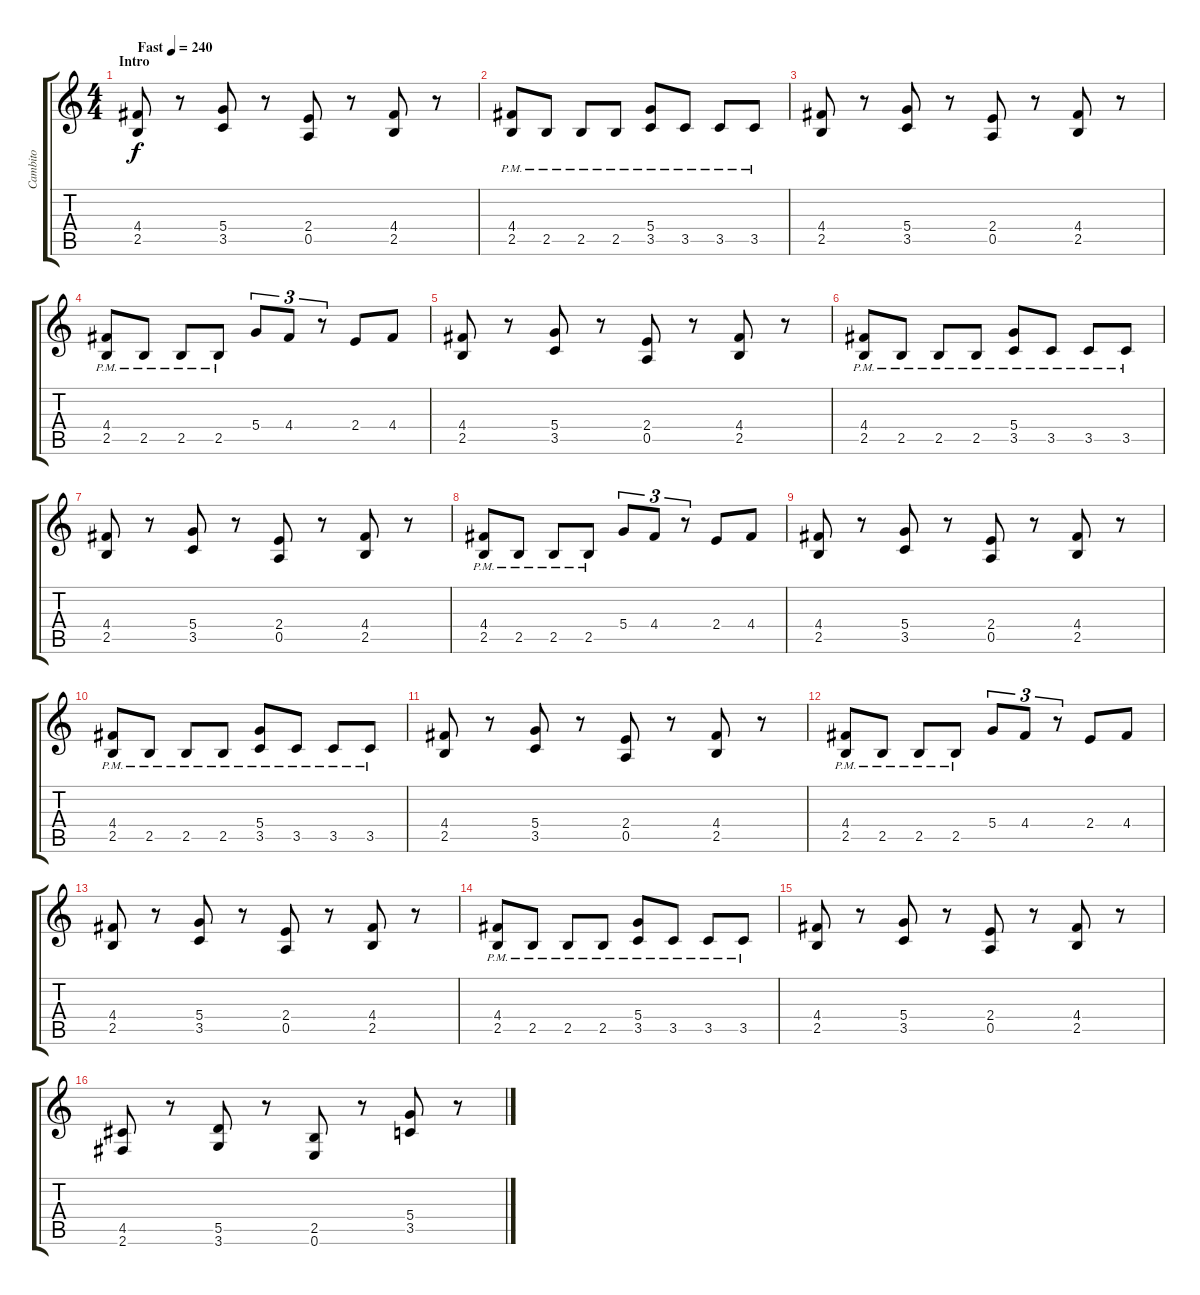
\track ("Cambito" "Cambito") {instrument distortionguitar}
\staff {score tabs}
\tuning (E4 B3 G3 D3 A2 E2) {hide}
\ts (4 4)
\section ("" "Intro")
\tempo (240 "Fast")
\clef g2
\ks c
(4.4 2.5).8{dy f instrument distortionguitar} r.8 (5.4 3.5).8 r.8 (2.4 0.5).8 r.8 (4.4 2.5).8 r.8 |
(4.4{pm} 2.5{pm}).8 2.5{pm}.8 2.5{pm}.8 2.5{pm}.8 (5.4{pm} 3.5{pm}).8 3.5{pm}.8 3.5{pm}.8 3.5{pm}.8 |
(4.4 2.5).8 r.8 (5.4 3.5).8 r.8 (2.4 0.5).8 r.8 (4.4 2.5).8 r.8 |
(4.4 2.5{pm}).8 2.5{pm}.8 2.5{pm}.8 2.5{pm}.8 5.4.8{tu (3 2)} 4.4.8{tu (3 2)} r.8{tu (3 2)} 2.4.8 4.4.8 |
(4.4 2.5).8 r.8 (5.4 3.5).8 r.8 (2.4 0.5).8 r.8 (4.4 2.5).8 r.8 |
(4.4{pm} 2.5{pm}).8 2.5{pm}.8 2.5{pm}.8 2.5{pm}.8 (5.4{pm} 3.5{pm}).8 3.5{pm}.8 3.5{pm}.8 3.5{pm}.8 |
(4.4 2.5).8 r.8 (5.4 3.5).8 r.8 (2.4 0.5).8 r.8 (4.4 2.5).8 r.8 |
(4.4 2.5{pm}).8 2.5{pm}.8 2.5{pm}.8 2.5{pm}.8 5.4.8{tu (3 2)} 4.4.8{tu (3 2)} r.8{tu (3 2)} 2.4.8 4.4.8 |
(4.4 2.5).8 r.8 (5.4 3.5).8 r.8 (2.4 0.5).8 r.8 (4.4 2.5).8 r.8 |
(4.4{pm} 2.5{pm}).8 2.5{pm}.8 2.5{pm}.8 2.5{pm}.8 (5.4{pm} 3.5{pm}).8 3.5{pm}.8 3.5{pm}.8 3.5{pm}.8 |
(4.4 2.5).8 r.8 (5.4 3.5).8 r.8 (2.4 0.5).8 r.8 (4.4 2.5).8 r.8 |
(4.4 2.5{pm}).8 2.5{pm}.8 2.5{pm}.8 2.5{pm}.8 5.4.8{tu (3 2)} 4.4.8{tu (3 2)} r.8{tu (3 2)} 2.4.8 4.4.8 |
(4.4 2.5).8 r.8 (5.4 3.5).8 r.8 (2.4 0.5).8 r.8 (4.4 2.5).8 r.8 |
(4.4{pm} 2.5{pm}).8 2.5{pm}.8 2.5{pm}.8 2.5{pm}.8 (5.4{pm} 3.5{pm}).8 3.5{pm}.8 3.5{pm}.8 3.5{pm}.8 |
(4.4 2.5).8 r.8 (5.4 3.5).8 r.8 (2.4 0.5).8 r.8 (4.4 2.5).8 r.8 |
(4.5 2.6).8 r.8 (5.5 3.6).8 r.8 (2.5 0.6).8 r.8 (5.4 3.5).8 r.8
